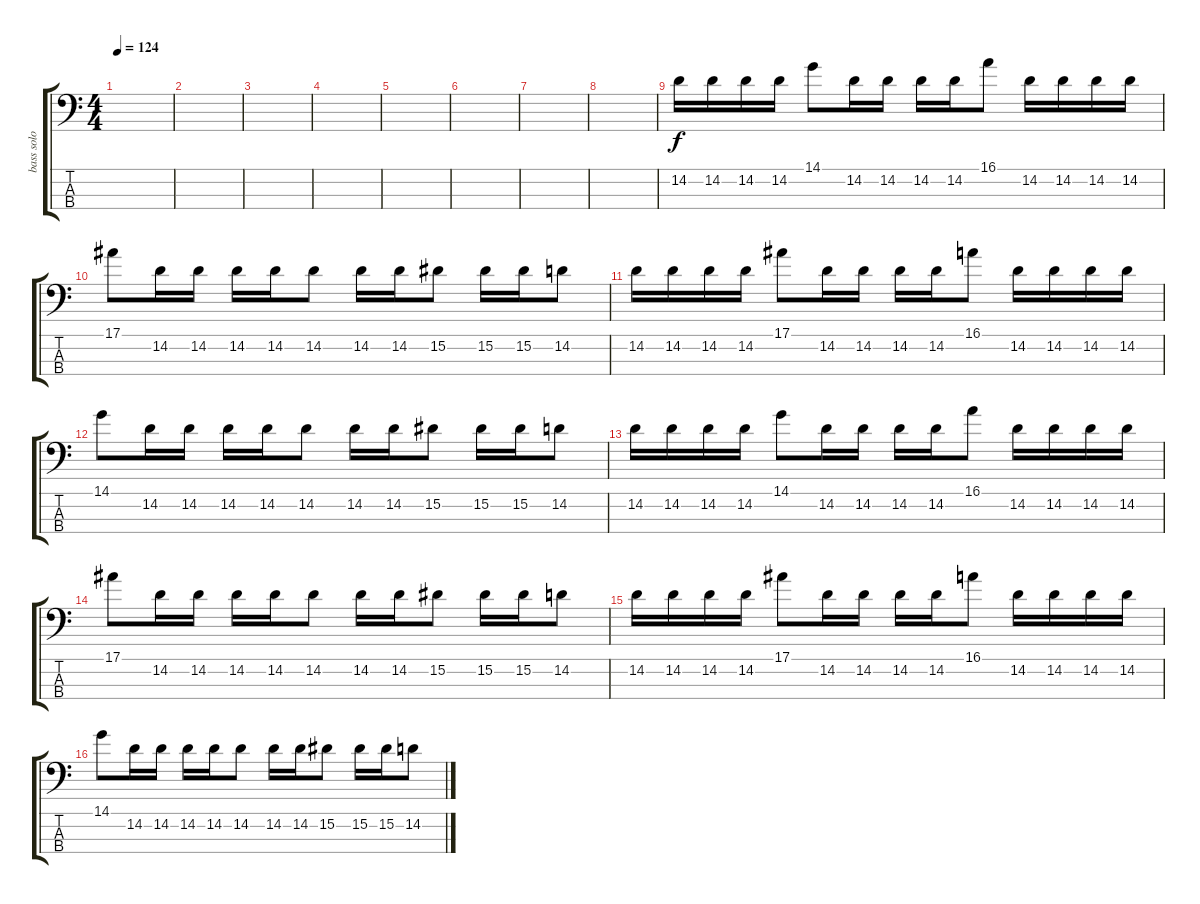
\track ("bass solo" "bass solo") {instrument distortionguitar}
\staff {score tabs}
\tuning (F2 C2 G1 D1) {hide}
\ts (4 4)
\tempo 124
\clef f4
\ks c
|
|
|
|
|
|
|
|
14.2.16 14.2.16 14.2.16 14.2.16 14.1.8 14.2.16 14.2.16 14.2.16 14.2.16 16.1.8 14.2.16 14.2.16 14.2.16 14.2.16 |
17.1.8 14.2.16 14.2.16 14.2.16 14.2.16 14.2.8 14.2.16 14.2.16 15.2.8 15.2.16 15.2.16 14.2.8 |
14.2.16 14.2.16 14.2.16 14.2.16 17.1.8 14.2.16 14.2.16 14.2.16 14.2.16 16.1.8 14.2.16 14.2.16 14.2.16 14.2.16 |
14.1.8 14.2.16 14.2.16 14.2.16 14.2.16 14.2.8 14.2.16 14.2.16 15.2.8 15.2.16 15.2.16 14.2.8 |
14.2.16 14.2.16 14.2.16 14.2.16 14.1.8 14.2.16 14.2.16 14.2.16 14.2.16 16.1.8 14.2.16 14.2.16 14.2.16 14.2.16 |
17.1.8 14.2.16 14.2.16 14.2.16 14.2.16 14.2.8 14.2.16 14.2.16 15.2.8 15.2.16 15.2.16 14.2.8 |
14.2.16 14.2.16 14.2.16 14.2.16 17.1.8 14.2.16 14.2.16 14.2.16 14.2.16 16.1.8 14.2.16 14.2.16 14.2.16 14.2.16 |
14.1.8 14.2.16 14.2.16 14.2.16 14.2.16 14.2.8 14.2.16 14.2.16 15.2.8 15.2.16 15.2.16 14.2.8
